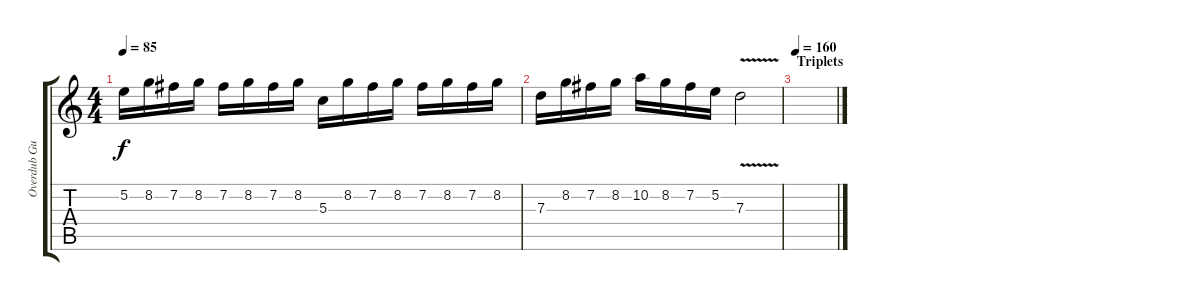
\track ("Overdub Guitar" "Overdub Gu") {instrument overdrivenguitar}
\staff {score tabs}
\tuning (E4 B3 G3 D3 A2 E2) {hide}
\ts (4 4)
\tempo 85
\clef g2
\ks c
5.2.16{dy f} 8.2.16 7.2.16 8.2.16 7.2.16 8.2.16 7.2.16 8.2.16 5.3.16 8.2.16 7.2.16 8.2.16 7.2.16 8.2.16 7.2.16 8.2.16 |
7.3.16 8.2.16 7.2.16 8.2.16 10.2.16 8.2.16 7.2.16 5.2.16 7.3{v}.2 |
\section ("" "Triplets")
\tempo 160
